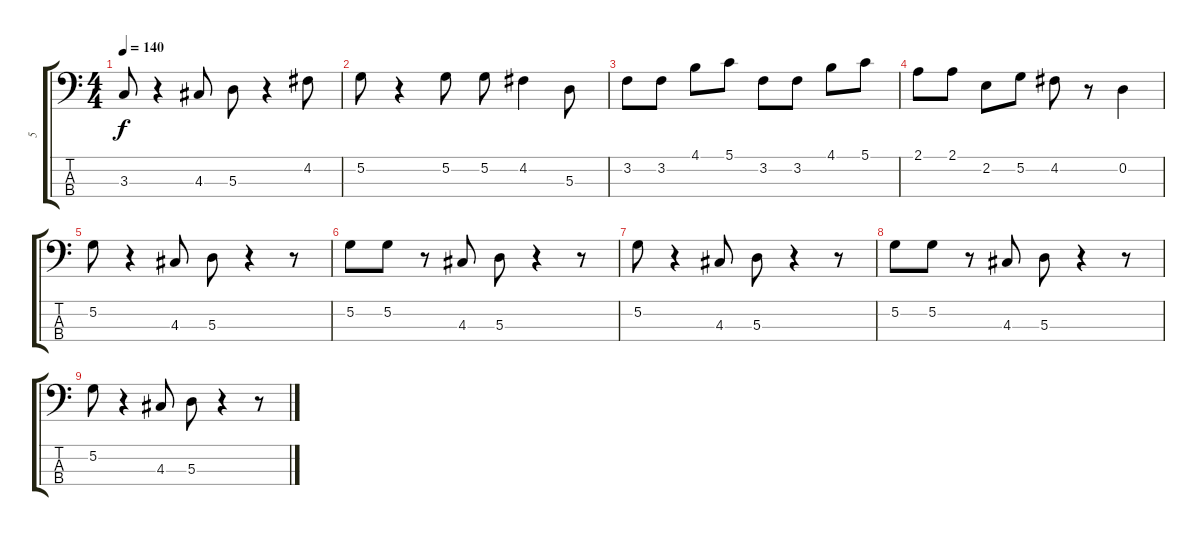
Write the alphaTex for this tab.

\track ("5" "5") {instrument electricbassfinger}
\staff {score tabs}
\tuning (G2 D2 A1 E1) {hide}
\ts (4 4)
\tempo 140
\clef f4
\ks c
3.3.8{dy f} r.4 4.3.8 5.3.8 r.4 4.2.8 |
5.2.8 r.4 5.2.8 5.2.8 4.2.4 5.3.8 |
3.2.8 3.2.8 4.1.8 5.1.8 3.2.8 3.2.8 4.1.8 5.1.8 |
2.1.8 2.1.8 2.2.8 5.2.8 4.2.8 r.8 0.2.4 |
5.2.8{volume 0} r.4 4.3.8 5.3.8 r.4 r.8 |
5.2.8 5.2.8 r.8 4.3.8 5.3.8 r.4 r.8 |
5.2.8 r.4 4.3.8 5.3.8 r.4 r.8 |
5.2.8 5.2.8 r.8 4.3.8 5.3.8 r.4 r.8 |
5.2.8 r.4 4.3.8 5.3.8 r.4 r.8
